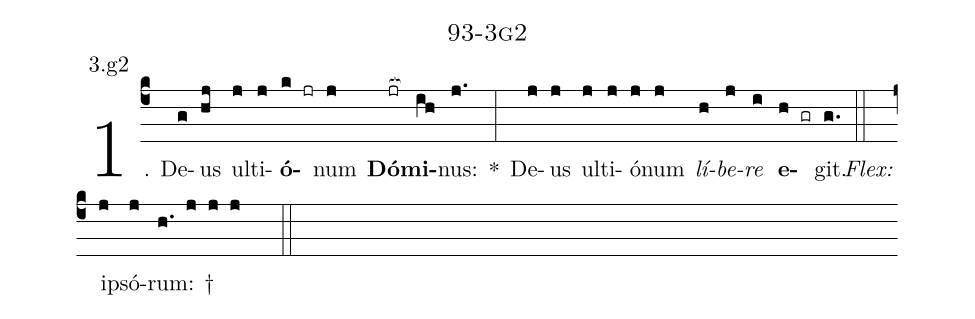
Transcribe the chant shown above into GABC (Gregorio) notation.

name: 93-3g2;
annotation: 3.g2;
%%
(c4)1. De(g)us(hj) ul(j)ti(j)<b>ó</b>(k jr)num(j) <b>Dó</b>(jr[ocb:1{])<b>mi</b>(ih[ocb:0}])nus:(j.) *(:) De(j)us(j) ul(j)ti(j)ó(j)num(j) <i>lí</i>(h)<i>be</i>(j)<i>re</i>(i) <b>e</b>(h gr)git.(g.) (::)
<i>Flex:</i>()  ip(j)só(j)rum: †(h. j j j  ::)
